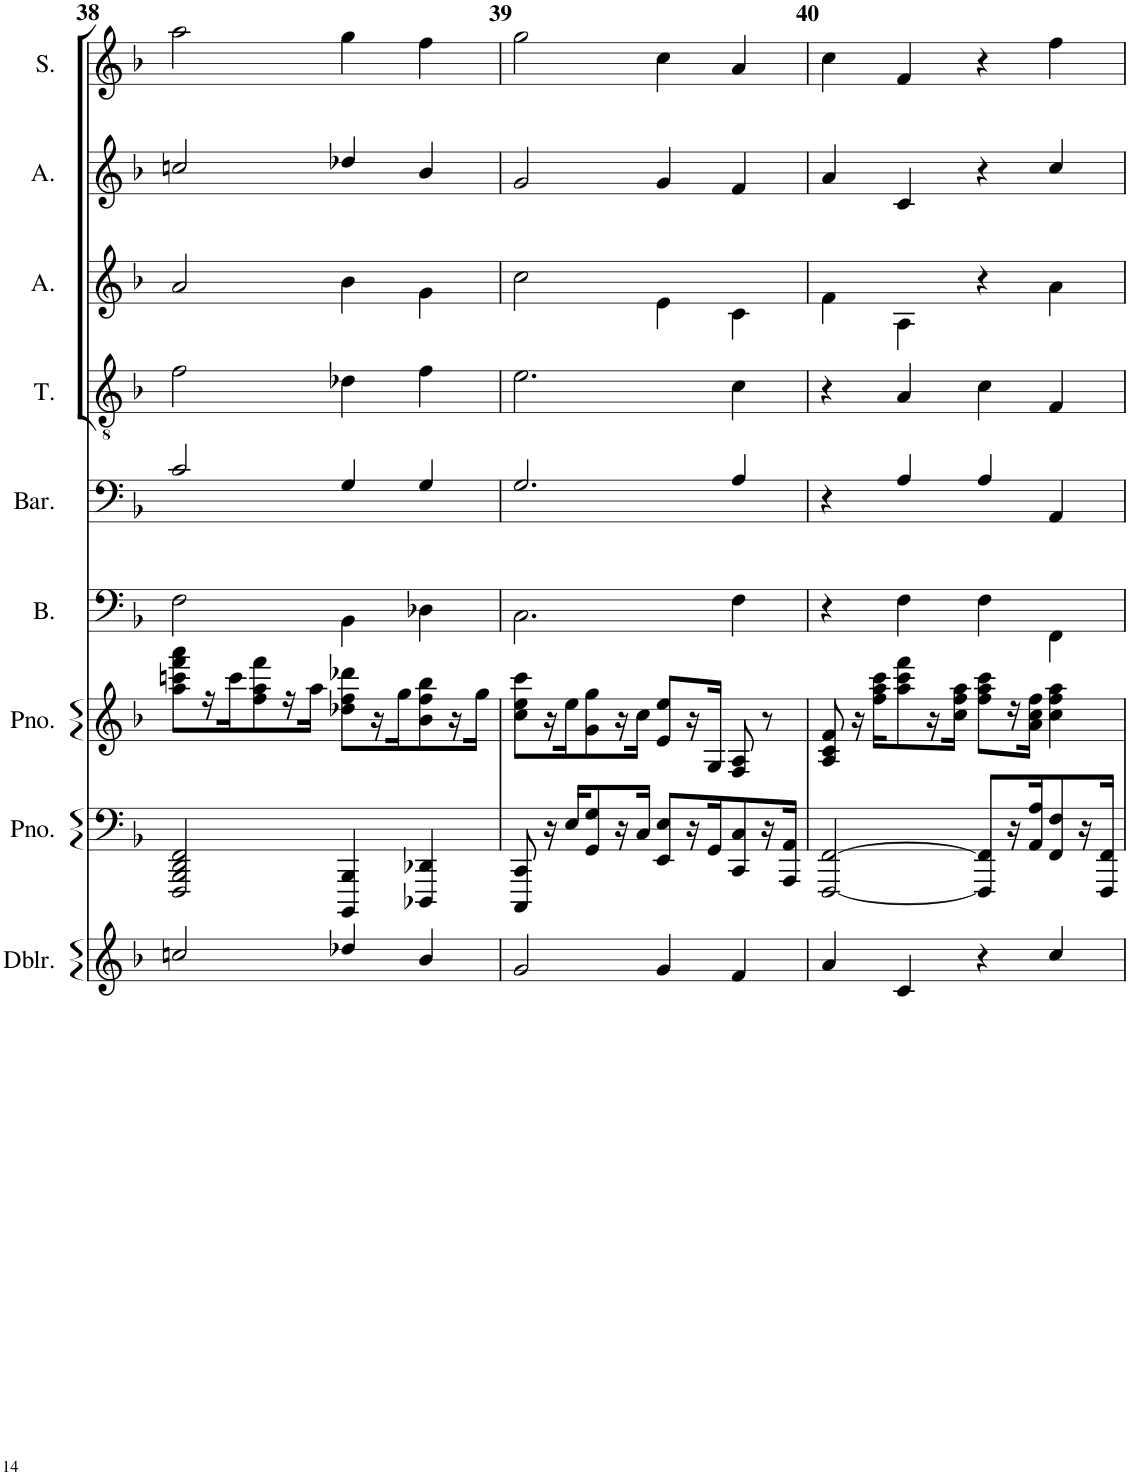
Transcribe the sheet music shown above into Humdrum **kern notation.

**kern	**kern	**kern	**kern	**kern	**kern	**kern	**kern	**kern
*part9	*part8	*part7	*part6	*part5	*part4	*part3	*part2	*part1
*staff9	*staff8	*staff7	*staff6	*staff5	*staff4	*staff3	*staff2	*staff1
*I"Doubler	*I"Piano	*I"Piano	*I"Bass	*I"Baritone	*I"Tenor	*I"Alto	*I"Alto	*I"Soprano
*I'Dblr.	*I'Pno.	*I'Pno.	*I'B.	*I'Bar.	*I'T.	*I'A.	*I'A.	*I'S.
!!LO:PB:g=z
*clefG2	*clefF4	*clefG2	*clefF4	*clefF4	*clefGv2	*clefG2	*clefG2	*clefG2
*k[b-]	*k[b-]	*k[b-]	*k[b-]	*k[b-]	*k[b-]	*k[b-]	*k[b-]	*k[b-]
*M4/4	*M4/4	*M4/4	*M4/4	*M4/4	*M4/4	*M4/4	*M4/4	*M4/4
*met(c)	*met(c)	*met(c)	*met(c)	*met(c)	*met(c)	*met(c)	*met(c)	*met(c)
=38	=38	=38	=38	=38	=38	=38	=38	=38
2ccn/	2FFF/ 2BBB-/ 2DD/ 2FF/	8aa\ 8cccn\ 8fff\ 8aaa\L	2F\	2c/	2f\	2a/	2ccn/	2aa\
.	.	16r	.	.	.	.	.	.
.	.	16ccc\J	.	.	.	.	.	.
.	.	8ff\ 8aa\ 8fff\	.	.	.	.	.	.
.	.	16r	.	.	.	.	.	.
.	.	16aa\JJ	.	.	.	.	.	.
4dd-X/	4BBBB-/ 4BBB-/	8dd-X\ 8ff\ 8ddd-X\L	4BB-\	4G/	4d-X\	4b-\	4dd-X/	4gg\
.	.	16r	.	.	.	.	.	.
.	.	16gg\J	.	.	.	.	.	.
4b-/	4DDD-X/ 4DD-X/	8b-\ 8ff\ 8bb-\	4D-X\	4G/	4f\	4g\	4b-/	4ff\
.	.	16r	.	.	.	.	.	.
.	.	16gg\JJ	.	.	.	.	.	.
=39	=39	=39	=39	=39	=39	=39	=39	=39
2g/	8CCC/ 8CC/	8cc\ 8ee\ 8ccc\L	2.C\	2.G/	2.e\	2cc\	2g/	2gg\
.	16r	16r	.	.	.	.	.	.
.	16E/KL	16ee\J	.	.	.	.	.	.
.	8GG/ 8G/	8g\ 8gg\	.	.	.	.	.	.
.	16r	16r	.	.	.	.	.	.
.	16C/JJ	16cc\JJ	.	.	.	.	.	.
4g/	8EE/ 8E/L	8e/ 8ee/L	.	.	.	4e\	4g/	4cc\
.	16r	16r	.	.	.	.	.	.
.	16GG/J	16G/JJ	.	.	.	.	.	.
4f/	8CC/ 8C/	8F/ 8A/	4F\	4A/	4c\	4c\	4f/	4a/
.	16r	8r	.	.	.	.	.	.
.	16AAA/ 16AA/JJ	.	.	.	.	.	.	.
=40	=40	=40	=40	=40	=40	=40	=40	=40
4a/	[2FFF/ [2FF/	8A/ 8c/ 8f/	4r	4r	4r	4f\	4a/	4cc\
.	.	16r	.	.	.	.	.	.
.	.	16ff\ 16aa\ 16ccc\KL	.	.	.	.	.	.
4c/	.	8aa\ 8ccc\ 8fff\	4F\	4A/	4A/	4A\	4c/	4f/
.	.	16r	.	.	.	.	.	.
.	.	16cc\ 16ff\ 16aa\JJ	.	.	.	.	.	.
4r	8FFF/] 8FF/]L	8ff\ 8aa\ 8ccc\L	4F\	4A/	4c\	4r	4r	4r
.	16r	16r	.	.	.	.	.	.
.	16AA/ 16A/J	16a\ 16cc\ 16ff\JJ	.	.	.	.	.	.
4cc/	8FF/ 8F/	4cc\ 4ff\ 4aa\	4FF\	4AA/	4F/	4a\	4cc/	4ff\
.	16r	.	.	.	.	.	.	.
.	16FFF/ 16FF/JJ	.	.	.	.	.	.	.
=	=	=	=	=	=	=	=	=
*-	*-	*-	*-	*-	*-	*-	*-	*-
